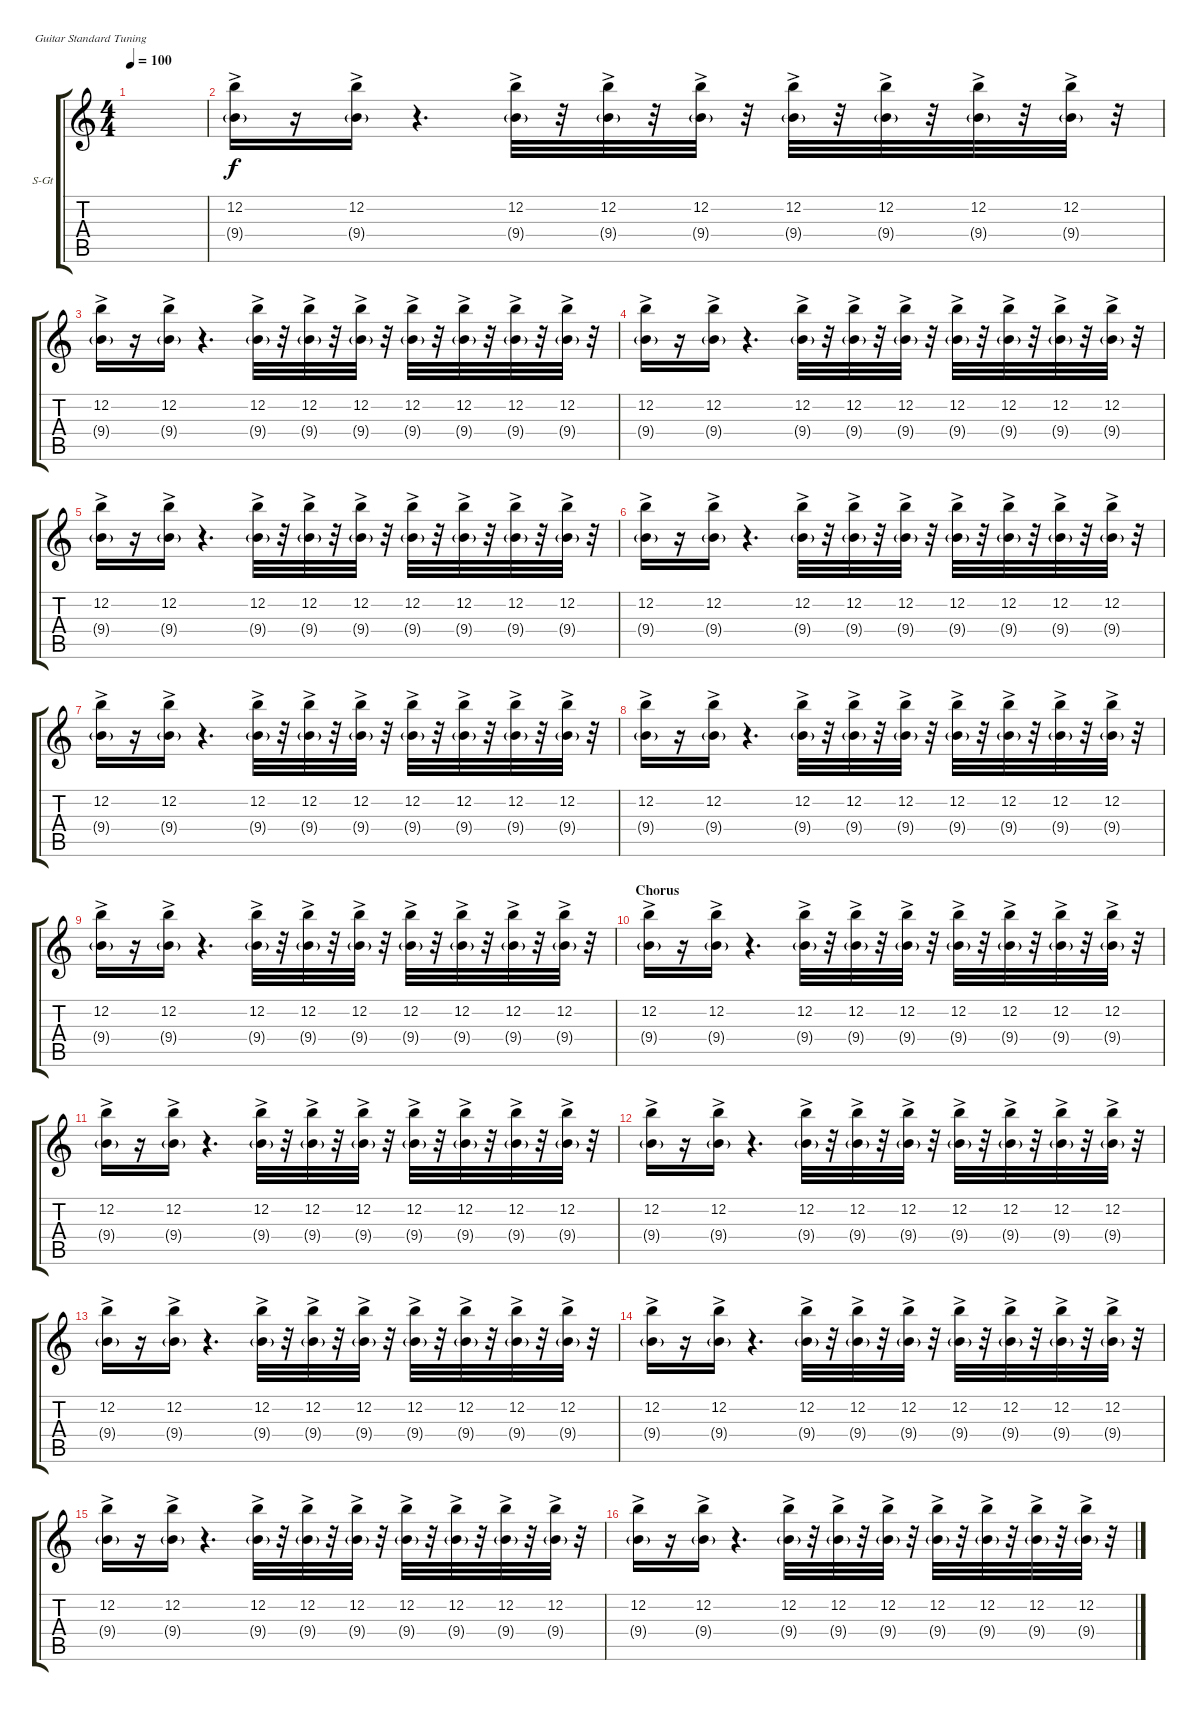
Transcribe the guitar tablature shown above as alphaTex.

\bracketExtendMode groupsimilarinstruments
\firstSystemTrackNameOrientation horizontal
\otherSystemsTrackNameOrientation horizontal
\track ("'Telephone' sound" "S-Gt") {instrument acousticguitarsteel}
\staff {score tabs}
\tuning (E4 B3 G3 D3 A2 E2)
\ts (4 4)
\tempo 100
\clef g2
\scale
0.333333
\ks c
|
\scale
0.333333 (12.2{ac} 9.4{g}).16 r.16 (12.2{ac} 9.4{g}).16 r.4{d} (12.2{ac} 9.4{g}).32 r.32 (12.2{ac} 9.4{g}).32 r.32 (12.2{ac} 9.4{g}).32 r.32 (12.2{ac} 9.4{g}).32 r.32 (12.2{ac} 9.4{g}).32 r.32 (12.2{ac} 9.4{g}).32 r.32 (12.2{ac} 9.4{g}).32 r.32 |
\scale
0.333333 (12.2{ac} 9.4{g}).16 r.16 (12.2{ac} 9.4{g}).16 r.4{d} (12.2{ac} 9.4{g}).32 r.32 (12.2{ac} 9.4{g}).32 r.32 (12.2{ac} 9.4{g}).32 r.32 (12.2{ac} 9.4{g}).32 r.32 (12.2{ac} 9.4{g}).32 r.32 (12.2{ac} 9.4{g}).32 r.32 (12.2{ac} 9.4{g}).32 r.32 |
\scale
0.333333 (12.2{ac} 9.4{g}).16 r.16 (12.2{ac} 9.4{g}).16 r.4{d} (12.2{ac} 9.4{g}).32 r.32 (12.2{ac} 9.4{g}).32 r.32 (12.2{ac} 9.4{g}).32 r.32 (12.2{ac} 9.4{g}).32 r.32 (12.2{ac} 9.4{g}).32 r.32 (12.2{ac} 9.4{g}).32 r.32 (12.2{ac} 9.4{g}).32 r.32 |
\scale
0.333333 (12.2{ac} 9.4{g}).16 r.16 (12.2{ac} 9.4{g}).16 r.4{d} (12.2{ac} 9.4{g}).32 r.32 (12.2{ac} 9.4{g}).32 r.32 (12.2{ac} 9.4{g}).32 r.32 (12.2{ac} 9.4{g}).32 r.32 (12.2{ac} 9.4{g}).32 r.32 (12.2{ac} 9.4{g}).32 r.32 (12.2{ac} 9.4{g}).32 r.32 |
\scale
0.333333 (12.2{ac} 9.4{g}).16 r.16 (12.2{ac} 9.4{g}).16 r.4{d} (12.2{ac} 9.4{g}).32 r.32 (12.2{ac} 9.4{g}).32 r.32 (12.2{ac} 9.4{g}).32 r.32 (12.2{ac} 9.4{g}).32 r.32 (12.2{ac} 9.4{g}).32 r.32 (12.2{ac} 9.4{g}).32 r.32 (12.2{ac} 9.4{g}).32 r.32 |
\scale
0.333333 (12.2{ac} 9.4{g}).16 r.16 (12.2{ac} 9.4{g}).16 r.4{d} (12.2{ac} 9.4{g}).32 r.32 (12.2{ac} 9.4{g}).32 r.32 (12.2{ac} 9.4{g}).32 r.32 (12.2{ac} 9.4{g}).32 r.32 (12.2{ac} 9.4{g}).32 r.32 (12.2{ac} 9.4{g}).32 r.32 (12.2{ac} 9.4{g}).32 r.32 |
\scale
0.333333 (12.2{ac} 9.4{g}).16 r.16 (12.2{ac} 9.4{g}).16 r.4{d} (12.2{ac} 9.4{g}).32 r.32 (12.2{ac} 9.4{g}).32 r.32 (12.2{ac} 9.4{g}).32 r.32 (12.2{ac} 9.4{g}).32 r.32 (12.2{ac} 9.4{g}).32 r.32 (12.2{ac} 9.4{g}).32 r.32 (12.2{ac} 9.4{g}).32 r.32 |
\scale
0.333333 (12.2{ac} 9.4{g}).16 r.16 (12.2{ac} 9.4{g}).16 r.4{d} (12.2{ac} 9.4{g}).32 r.32 (12.2{ac} 9.4{g}).32 r.32 (12.2{ac} 9.4{g}).32 r.32 (12.2{ac} 9.4{g}).32 r.32 (12.2{ac} 9.4{g}).32 r.32 (12.2{ac} 9.4{g}).32 r.32 (12.2{ac} 9.4{g}).32 r.32 |
\section ("" "Chorus")
\scale
0.333333 (12.2{ac} 9.4{g}).16 r.16 (12.2{ac} 9.4{g}).16 r.4{d} (12.2{ac} 9.4{g}).32 r.32 (12.2{ac} 9.4{g}).32 r.32 (12.2{ac} 9.4{g}).32 r.32 (12.2{ac} 9.4{g}).32 r.32 (12.2{ac} 9.4{g}).32 r.32 (12.2{ac} 9.4{g}).32 r.32 (12.2{ac} 9.4{g}).32 r.32 |
\scale
0.333333 (12.2{ac} 9.4{g}).16 r.16 (12.2{ac} 9.4{g}).16 r.4{d} (12.2{ac} 9.4{g}).32 r.32 (12.2{ac} 9.4{g}).32 r.32 (12.2{ac} 9.4{g}).32 r.32 (12.2{ac} 9.4{g}).32 r.32 (12.2{ac} 9.4{g}).32 r.32 (12.2{ac} 9.4{g}).32 r.32 (12.2{ac} 9.4{g}).32 r.32 |
\scale
0.333333 (12.2{ac} 9.4{g}).16 r.16 (12.2{ac} 9.4{g}).16 r.4{d} (12.2{ac} 9.4{g}).32 r.32 (12.2{ac} 9.4{g}).32 r.32 (12.2{ac} 9.4{g}).32 r.32 (12.2{ac} 9.4{g}).32 r.32 (12.2{ac} 9.4{g}).32 r.32 (12.2{ac} 9.4{g}).32 r.32 (12.2{ac} 9.4{g}).32 r.32 |
\scale
0.333333 (12.2{ac} 9.4{g}).16 r.16 (12.2{ac} 9.4{g}).16 r.4{d} (12.2{ac} 9.4{g}).32 r.32 (12.2{ac} 9.4{g}).32 r.32 (12.2{ac} 9.4{g}).32 r.32 (12.2{ac} 9.4{g}).32 r.32 (12.2{ac} 9.4{g}).32 r.32 (12.2{ac} 9.4{g}).32 r.32 (12.2{ac} 9.4{g}).32 r.32 |
\scale
0.333333 (12.2{ac} 9.4{g}).16 r.16 (12.2{ac} 9.4{g}).16 r.4{d} (12.2{ac} 9.4{g}).32 r.32 (12.2{ac} 9.4{g}).32 r.32 (12.2{ac} 9.4{g}).32 r.32 (12.2{ac} 9.4{g}).32 r.32 (12.2{ac} 9.4{g}).32 r.32 (12.2{ac} 9.4{g}).32 r.32 (12.2{ac} 9.4{g}).32 r.32 |
\scale
0.333333 (12.2{ac} 9.4{g}).16 r.16 (12.2{ac} 9.4{g}).16 r.4{d} (12.2{ac} 9.4{g}).32 r.32 (12.2{ac} 9.4{g}).32 r.32 (12.2{ac} 9.4{g}).32 r.32 (12.2{ac} 9.4{g}).32 r.32 (12.2{ac} 9.4{g}).32 r.32 (12.2{ac} 9.4{g}).32 r.32 (12.2{ac} 9.4{g}).32 r.32 |
\scale
0.333333 (12.2{ac} 9.4{g}).16 r.16 (12.2{ac} 9.4{g}).16 r.4{d} (12.2{ac} 9.4{g}).32 r.32 (12.2{ac} 9.4{g}).32 r.32 (12.2{ac} 9.4{g}).32 r.32 (12.2{ac} 9.4{g}).32 r.32 (12.2{ac} 9.4{g}).32 r.32 (12.2{ac} 9.4{g}).32 r.32 (12.2{ac} 9.4{g}).32 r.32
